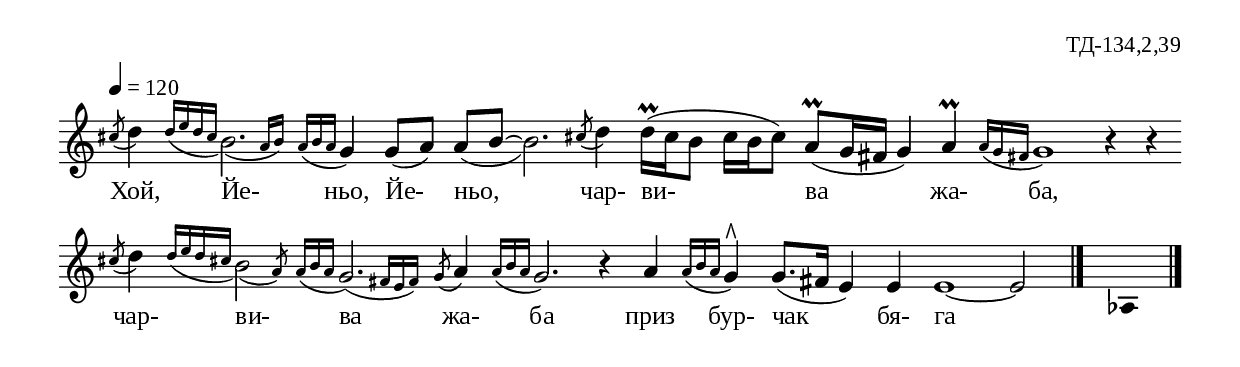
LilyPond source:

%{
eng_134_2_39
%}

\include "td-preamble.ly"

\score {
\relative c'' {
\tempo 4 = 120
%%\time 2/4
\cadenzaOn
\acciaccatura cis8 d4 \slurDown \acciaccatura { d16[ e d cis] } \slurDown \afterGrace b2.( { a16[ b]) } 
\acciaccatura { a16[ b a] } g4 g8([ a]) \slurDown a([ b~] b2.)
\acciaccatura cis!8 d4 \slurNeutral d16\prall([ cis b8] cis16[ b cis8]) a8\prall([ g16 fis] g4) 
a4\prall \acciaccatura { a16[ g fis!] } g1 r4 r 
#(set-accidental-style 'forget)
\bar ""
\acciaccatura cis!8 d4 \acciaccatura { d16[ e d cis] } \slurDown \afterGrace  b2( { \stdB a8) \stdE }
\acciaccatura { a16[ b a] } \afterGrace g2.( { fis!16[ e f)] }
\acciaccatura g8 a4 \acciaccatura { a16[ b a] } g2. r4 
a4 \acciaccatura { a16[ b a] }  g4^\rtoe g8.([ fis!16] e4) e e1~ e2 
 \bar "|." 
 s4 \fixB aes,
  \bar "|." 
}
\addlyrics { Хой, Йе- ньо, Йе- ньо, чар- ви- ва жа- ба, чар- ви- ва жа- ба 
приз бур- чак бя- га }
%
\layout {
   \context { \Staff \remove "Time_signature_engraver" } 
  indent = #0
  line-width = 190\mm
  ragged-right=##f
}
%
\midi { 
	\context {
		\Score
		tempoWholesPerMinute = #(ly:make-moment 120 4)
		}
	}
}
%
\header{
  opus = "ТД-134,2,39"
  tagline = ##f
}


